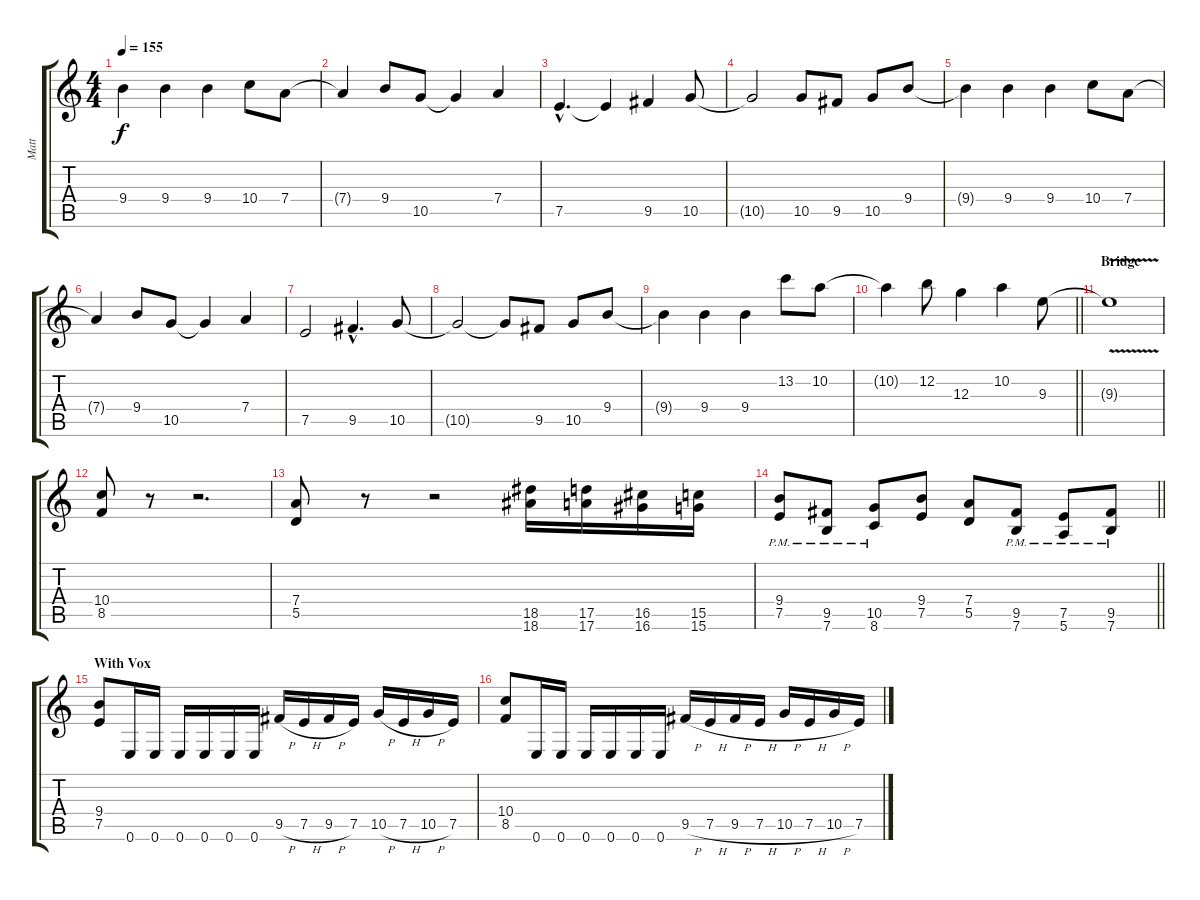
\track ("Matt" "Matt") {instrument distortionguitar}
\staff {score tabs}
\tuning (E4 B3 G3 D3 A2 E2) {hide}
\ts (4 4)
\tempo 155
\clef g2
\ks c
9.4{t}.4{dy f} 9.4.4 9.4.4 10.4.8 7.4.8 |
7.4{t}.4 9.4.8 10.5.8 10.5{t}.4 7.4.4 |
7.5{hac}.4{d} 7.5{t}.4 9.5.4 10.5.8 |
10.5{t}.2 10.5.8 9.5.8 10.5.8 9.4.8 |
9.4{t}.4 9.4.4 9.4.4 10.4.8 7.4.8 |
7.4{t}.4 9.4.8 10.5.8 10.5{t}.4 7.4.4 |
7.5.2 9.5{hac}.4{d} 10.5.8 |
10.5{t}.2 10.5{t}.8 9.5.8 10.5.8 9.4.8 |
9.4{t}.4 9.4.4 9.4.4 13.2.8 10.2.8 |
\barLineRight lightlight
10.2{t}.4 12.2.8 12.3.4 10.2.4 9.3.8 |
\section ("" "Bridge")
9.3{v t}.1 |
(10.4 8.5).8 r.8 r.2{d} |
(7.4 5.5).8 r.8 r.2 (18.5 18.6).16{instrument guitarfretnoise} (17.5 17.6).16 (16.5 16.6).16 (15.5 15.6).16 |
\barLineRight lightlight
(9.4{pm} 7.5{pm}).8{instrument distortionguitar} (9.5{pm} 7.6{pm}).8 (10.5{pm} 8.6{pm}).8 (9.4 7.5).8 (7.4 5.5).8 (9.5{pm} 7.6{pm}).8 (7.5{pm} 5.6{pm}).8 (9.5{pm} 7.6{pm}).8 |
\section ("" "With Vox")
(9.4 7.5).8 0.6.16 0.6.16 0.6.16 0.6.16 0.6.16 0.6.16 9.5{h}.16 7.5{h}.16 9.5{h}.16 7.5.16 10.5{h}.16 7.5{h}.16 10.5{h}.16 7.5.16 |
(10.4 8.5).8 0.6.16 0.6.16 0.6.16 0.6.16 0.6.16 0.6.16 9.5{h}.16 7.5{h}.16 9.5{h}.16 7.5{h}.16 10.5{h}.16 7.5{h}.16 10.5{h}.16 7.5.16
